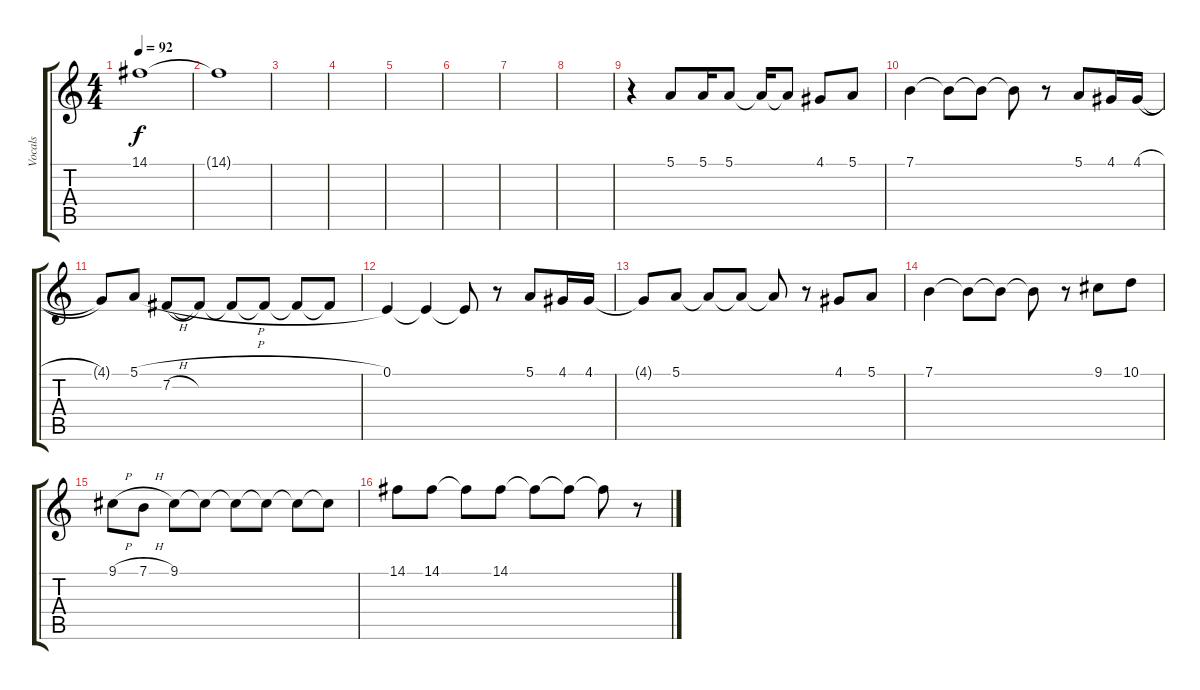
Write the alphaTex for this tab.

\track ("Vocals" "Vocals") {instrument lead2sawtooth}
\staff {score tabs}
\tuning (E4 B3 G3 D3 A2 E2) {hide}
\ts (4 4)
\tempo 92
\clef g2
\ks c
14.1{t}.1{dy f} |
14.1{t}.1 |
|
|
|
|
|
|
r.4 5.1.8 5.1.16 5.1.8 5.1{t}.16 5.1{t}.8 4.1.8 5.1.8 |
7.1.4 7.1{t}.8 7.1{t}.8 7.1{t}.8 r.8 5.1.8 4.1.16 4.1{h}.16 |
4.1{t}.8 5.1{h}.8 7.2{h}.8 7.2{t}.8 7.2{t}.8 7.2{t}.8 7.2{t}.8 7.2{t}.8 |
0.1.4 0.1{t}.4 0.1{t}.8 r.8 5.1.8 4.1.16 4.1.16 |
4.1{t}.8 5.1.8 5.1{t}.8 5.1{t}.8 5.1{t}.8 r.8 4.1.8 5.1.8 |
7.1.4 7.1{t}.8 7.1{t}.8 7.1{t}.8 r.8 9.1.8 10.1.8 |
9.1{h}.8 7.1{h}.8 9.1.8 9.1{t}.8 9.1{t}.8 9.1{t}.8 9.1{t}.8 9.1{t}.8 |
14.1.8 14.1.8 14.1{t}.8 14.1.8 14.1{t}.8 14.1{t}.8 14.1{t}.8 r.8
